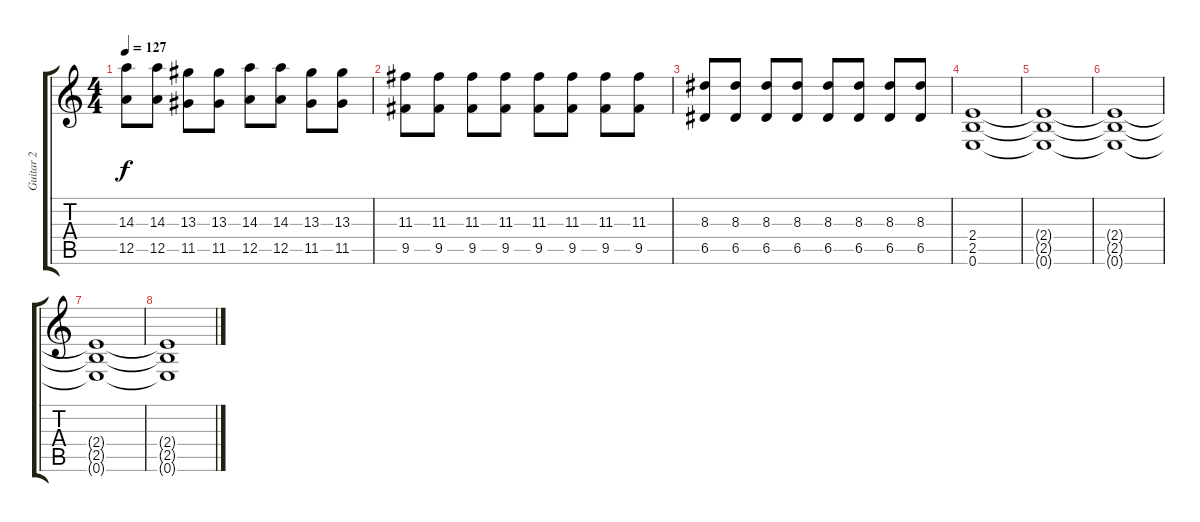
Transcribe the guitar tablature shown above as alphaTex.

\track ("Guitar 2" "Guitar 2") {instrument distortionguitar}
\staff {score tabs}
\tuning (E4 B3 G3 D3 A2 E2) {hide}
\ts (4 4)
\tempo 127
\clef g2
\ks c
(14.3 12.5).8{dy f} (14.3 12.5).8 (13.3 11.5).8 (13.3 11.5).8 (14.3 12.5).8 (14.3 12.5).8 (13.3 11.5).8 (13.3 11.5).8 |
(11.3 9.5).8 (11.3 9.5).8 (11.3 9.5).8 (11.3 9.5).8 (11.3 9.5).8 (11.3 9.5).8 (11.3 9.5).8 (11.3 9.5).8 |
(8.3 6.5).8 (8.3 6.5).8 (8.3 6.5).8 (8.3 6.5).8 (8.3 6.5).8 (8.3 6.5).8 (8.3 6.5).8 (8.3 6.5).8 |
(2.4 2.5 0.6).1 |
(2.4{t} 2.5{t} 0.6{t}).1 |
(2.4{t} 2.5{t} 0.6{t}).1{volume 0} |
(2.4{t} 2.5{t} 0.6{t}).1 |
(2.4{t} 2.5{t} 0.6{t}).1
